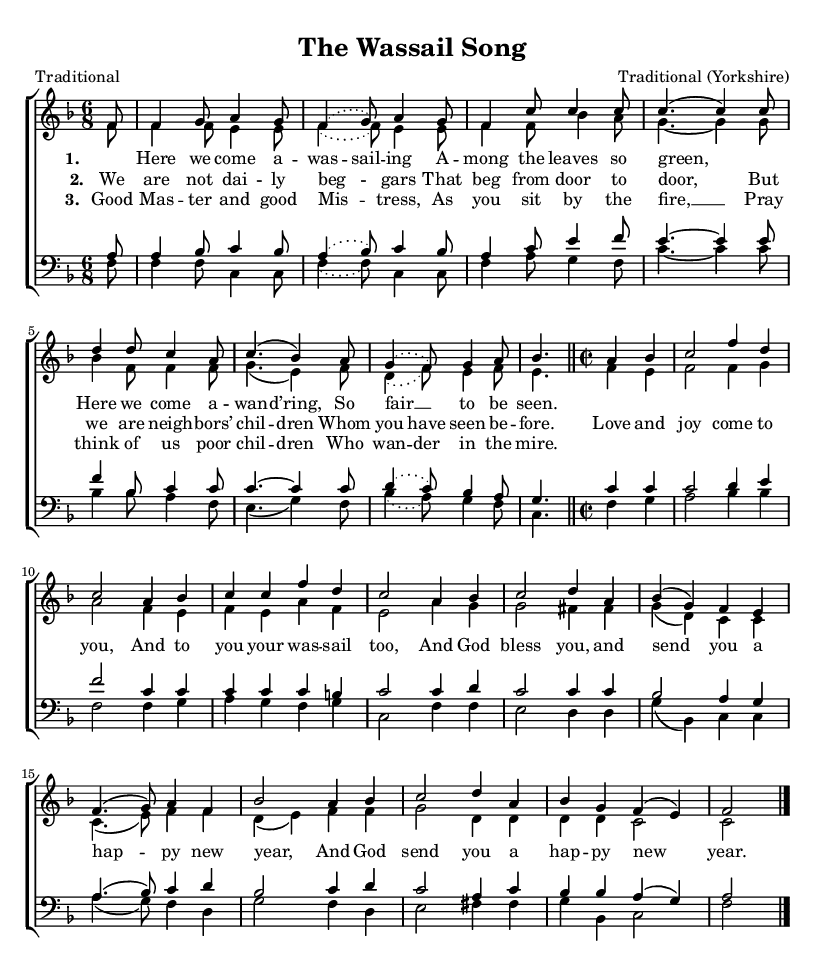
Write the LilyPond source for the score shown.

\version "2.14.2"
\include "header.ly"

\header {
  title = "The Wassail Song"
  poet = "Traditional"
  composer = "Traditional (Yorkshire)"
}
global = {
  \preamble
  \key e \major
  \time 6/8
}

sopMusic = \relative c' {
  \time 6/8
  \partial 8 e8 |
  e4 fis8 gis4 fis8 |
  \slurDotted e4( fis8) gis4 fis8 |
  e4 b'8 b4 b8 |
  
  \slurSolid b4.( b4) b8 |
  cis4 cis8 b4 gis8 |
  b4.( a4) gis8 |
  \slurDotted fis4( e8) fis4 gis8 |
  a4. \bar "||"
  
  \time 2/2
  \partial 2 gis4 a |
  b2 e4 cis |
  b2 gis4 a |
  b b e cis |
  b2 gis4 a |
  b2 cis4 gis |
  
  \slurSolid a( fis) e dis |
  e4.( fis8) gis4 e |
  a2 gis4 a |
  b2 cis4 gis |
  a fis e( dis) |
  e2 \bar "|." 
}
sopWords = \lyricmode {
  
}

altoMusic = \relative c' {
  \time 6/8
  e8 |
  e4 e8 dis4 dis8 |
  \slurDotted e4( e8) dis4 dis8 |
  e4 e8 a4 gis8 |
  
  fis4.~ fis4 fis8 |
  a4 e8 e4 e8 |
  \slurSolid fis4.( dis4) e8 |
  \slurDotted cis4( e8) dis4 e8 |
  dis4. \bar "||"
  
  
  e4 dis |
  e2 e4 fis |
  gis2 e4 dis |
  e dis gis e |
  dis2 gis4 fis |
  fis2 eis4 eis |
  
  \slurSolid fis( cis) b b |
  b4.( dis8) e4 e |
  cis( dis) e e |
  fis2 cis4 cis |
  cis cis b2 |
  b2
}
altoWords = {
  \lyricmode {
    \set stanza = #"1. "
    \set ignoreMelismata = ##t
    _ Here we come a -- was -- sail -- ing A -- mong the leaves so green, _ _
    Here we come a -- wan -- d’ring, So fair __ _ to be seen.
  }
}
altoWordsII = {
  \set stanza = "2."
  \lyricmode {
    \set ignoreMelismata = ##t
    We are not dai -- ly beg -- _ gars That beg from door to door, _
    But we are neigh -- bors’ chil -- dren Whom you have seen be -- fore.
    \unset ignoreMelismata
  }
  \lyricmode {
    \set associatedVoice = "altos"
    Love and joy come to you, And to you your was -- sail too,
    And God bless you, and send you a hap -- py new year,
    \unset associatedVoice
    And God send you a hap -- py new year.
  }
}
altoWordsIII = \lyricmode {
  \set stanza = #"3. "
  \set ignoreMelismata = ##t
  Good Mas -- ter and good Mis -- _ tress, As you sit by the fire, __ _
  Pray think of us poor chil -- dren Who wan -- der in the mire.
}
altoWordsIV = \lyricmode {
}
altoWordsV = \lyricmode {
}
altoWordsVI = \lyricmode {
}
altoWordsVII = \lyricmode {
}
tenorMusic = \relative c' {
  \time 6/8
  gis8 |
  gis4 a8 b4 a8 |
  \slurDotted gis4( a8) b4 a8 |
  gis4 b8 dis4 e8 |
  
  dis4.~ dis4 dis8 |
  e4 a,8 b4 b8 |
  b4.~ b4 b8 |
  cis4( b8) a4 gis8 |
  fis4. \bar "||" 
  
  
  b4 b |
  b2 cis4 dis |
  e2 b4 b |
  b b b ais |
  b2 b4 cis |
  b2 b4 b |
  
  a2 gis4 fis |
  \slurSolid gis4.( a8) b4 cis |
  a2 b4 cis |
  b2 gis4 b |
  a4 a gis( fis) |
  gis2
}
tenorWords = \lyricmode {

}

bassMusic = \relative c {
  \time 6/8
  e8 |
  e4 e8 b4 b8 |
  \slurDotted e4( e8) b4 b8 |
  e4 gis8 fis4 e8 |
  
  b'4.~ b4 b8 |
  a4 a8 gis4 e8 |
  \slurSolid dis4.( fis4) e8 |
  \slurDotted a4( gis8) fis4 e8 |
  b4. \bar "||"
  
  e4 fis |
  gis2 a4 a |
  e2 e4 fis |
  gis fis e fis |
  b,2 e4 e |
  dis2 cis4 cis |
  
  \slurSolid fis( a,) b b |
  gis'4.( fis8) e4 cis |
  fis2 e4 cis |
  dis2 eis4 eis |
  fis4 a, b2 |
  e2
}
bassWords = \lyricmode {

}

\score {
  <<
  \transpose e f
   \new ChoirStaff <<
    \new Staff = women <<
     \new Voice = "sopranos" { \voiceOne << \global \sopMusic >> }
      \new Voice = "altos" { \voiceTwo << \global \altoMusic >> }
    >>
    \new Lyrics \with { alignAboveContext = #"women" } \lyricsto "sopranos" \sopWords
    \new Lyrics = "altosVII"  \with { alignBelowContext = #"women" } \lyricsto "sopranos" \altoWordsVII
    \new Lyrics = "altosVI"  \with { alignBelowContext = #"women" } \lyricsto "sopranos" \altoWordsVI
    \new Lyrics = "altosV"  \with { alignBelowContext = #"women" } \lyricsto "sopranos" \altoWordsV
    \new Lyrics = "altosIV"  \with { alignBelowContext = #"women" } \lyricsto "sopranos" \altoWordsIV
    \new Lyrics = "altosIII"  \with { alignBelowContext = #"women" } \lyricsto "sopranos" \altoWordsIII
    \new Lyrics = "altosII"  \with { alignBelowContext = #"women" } \lyricsto "sopranos" \altoWordsII
    \new Lyrics = "altos"  \with { alignBelowContext = #"women" } \lyricsto "sopranos" \altoWords
   \new Staff = men <<
      \clef bass
      \new Voice = "tenors" { \voiceOne << \global \tenorMusic >> }
      \new Voice = "basses" { \voiceTwo << \global \bassMusic >> }
    >>
    \new Lyrics \with { alignAboveContext = #"men"  } \lyricsto "tenors" \tenorWords
    \new Lyrics \with { alignBelowContext = #"men"  } \lyricsto "basses" \bassWords
  >>
%    \new PianoStaff << \new Staff { \new Voice { \pianoRH } } \new Staff { \clef "bass" \pianoLH } >>
  >>
}